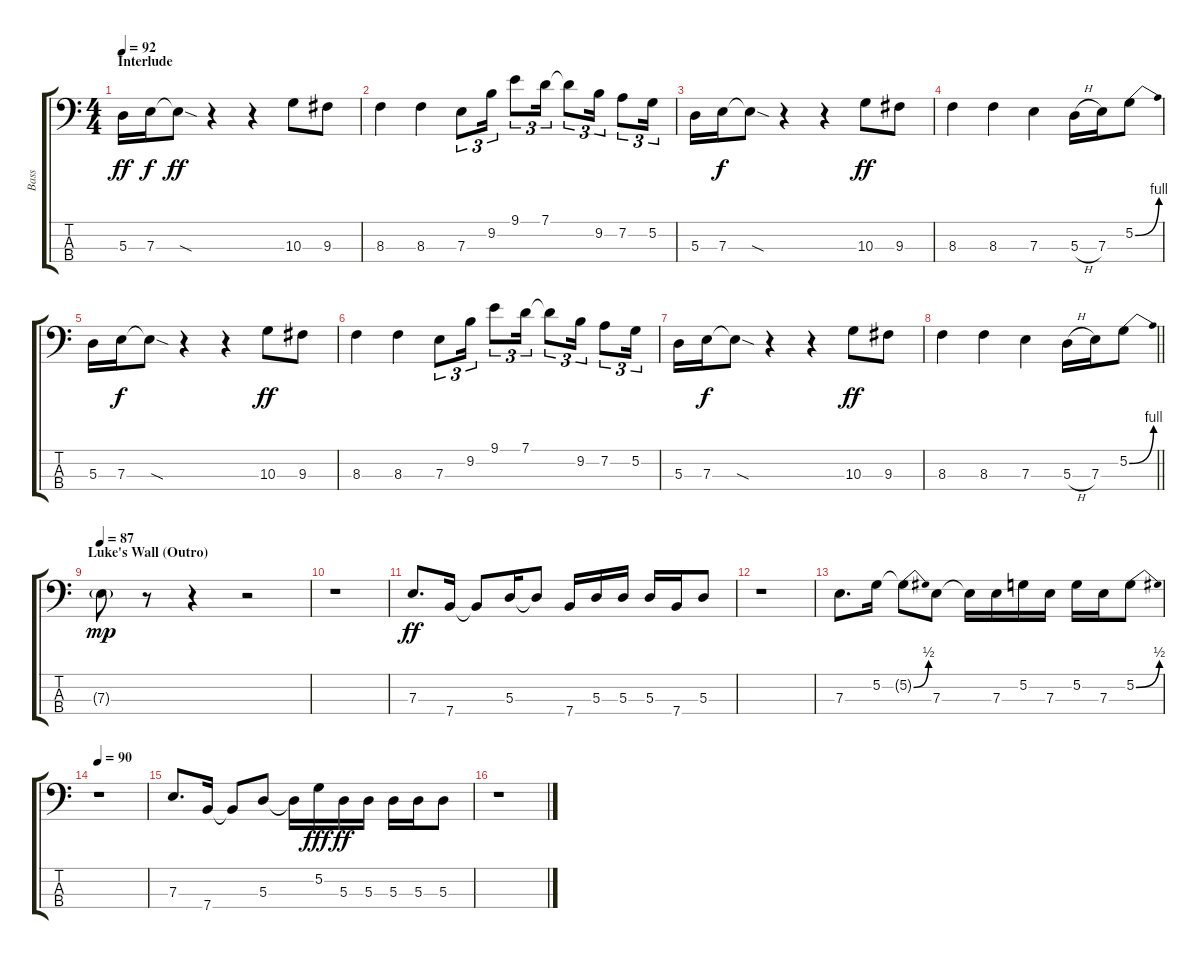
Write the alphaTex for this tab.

\track ("Bass" "Bass") {instrument electricbassfinger}
\staff {score tabs}
\tuning (G2 D2 A1 E1) {hide}
\ts (4 4)
\section ("" "Interlude")
\tempo 92
\clef f4
\ks c
5.3.16{dy ff} 7.3.16{dy f} 7.3{sod t}.8{dy ff} r.4 r.4 10.3.8 9.3.8 |
8.3.4 8.3.4 7.3.8{tu (3 2)} 9.2.16{tu (3 2)} 9.1.8{tu (3 2)} 7.1.16{tu (3 2)} 7.1{t}.8{tu (3 2)} 9.2.16{tu (3 2)} 7.2.8{tu (3 2)} 5.2.16{tu (3 2)} |
5.3.16 7.3.16{dy f} 7.3{sod t}.8 r.4 r.4 10.3.8{dy ff} 9.3.8 |
8.3.4 8.3.4 7.3.4 5.3{h}.16 7.3.16 5.2{be (bend 0 0 60 4)}.8 |
5.3.16 7.3.16{dy f} 7.3{sod t}.8 r.4 r.4 10.3.8{dy ff} 9.3.8 |
8.3.4 8.3.4 7.3.8{tu (3 2)} 9.2.16{tu (3 2)} 9.1.8{tu (3 2)} 7.1.16{tu (3 2)} 7.1{t}.8{tu (3 2)} 9.2.16{tu (3 2)} 7.2.8{tu (3 2)} 5.2.16{tu (3 2)} |
5.3.16 7.3.16{dy f} 7.3{sod t}.8 r.4 r.4 10.3.8{dy ff} 9.3.8 |
\barLineRight lightlight
8.3.4 8.3.4 7.3.4 5.3{h}.16 7.3.16 5.2{be (bend 0 0 60 4)}.8 |
\section ("" "Luke's Wall (Outro)")
\tempo 87
7.3{g}.8{dy mp} r.8 r.4 r.2 |
r.1 |
7.3.8{d dy ff} 7.4.16 7.4{t}.8 5.3.16 5.3{t}.8 7.4.16 5.3.16 5.3.16 5.3.16 7.4.16 5.3.8 |
r.1 |
7.3.8{d} 5.2.16 5.2{be (bend 0 0 60 2) t}.8 7.3.8 7.3{t}.16 7.3.16 5.2.16 7.3.16 5.2.16 7.3.16 5.2{be (bend 0 0 60 2)}.8 |
\tempo 90
r.1 |
7.3.8{d} 7.4.16 7.4{t}.8 5.3.8 5.3{t}.16 5.2.16{dy fff} 5.3.16{dy ff} 5.3.16 5.3.16 5.3.16 5.3.8 |
r.1
